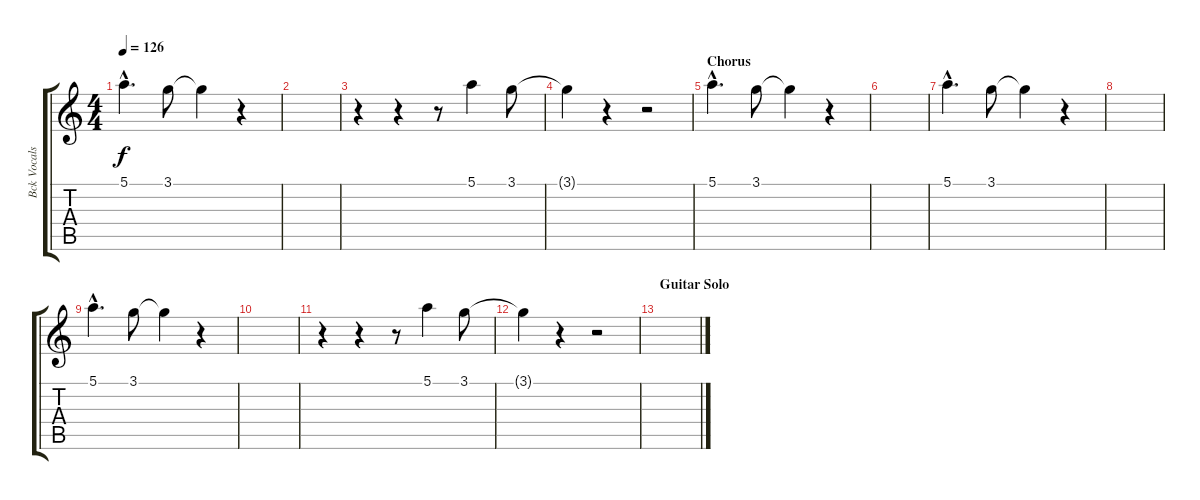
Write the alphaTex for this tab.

\track ("Bck Vocals" "Bck Vocals") {instrument overdrivenguitar}
\staff {score tabs}
\tuning (E4 B3 G3 D3 A2 E2) {hide}
\ts (4 4)
\tempo 126
\clef g2
\ks c
5.1{hac}.4{d dy f} 3.1.8 3.1{t}.4 r.4 |
|
r.4 r.4 r.8 5.1.4 3.1.8 |
3.1{t}.4 r.4 r.2 |
\section ("" "Chorus")
5.1{hac}.4{d} 3.1.8 3.1{t}.4 r.4 |
|
5.1{hac}.4{d} 3.1.8 3.1{t}.4 r.4 |
|
5.1{hac}.4{d} 3.1.8 3.1{t}.4 r.4 |
|
r.4 r.4 r.8 5.1.4 3.1.8 |
3.1{t}.4 r.4 r.2 |
\section ("" "Guitar Solo")
